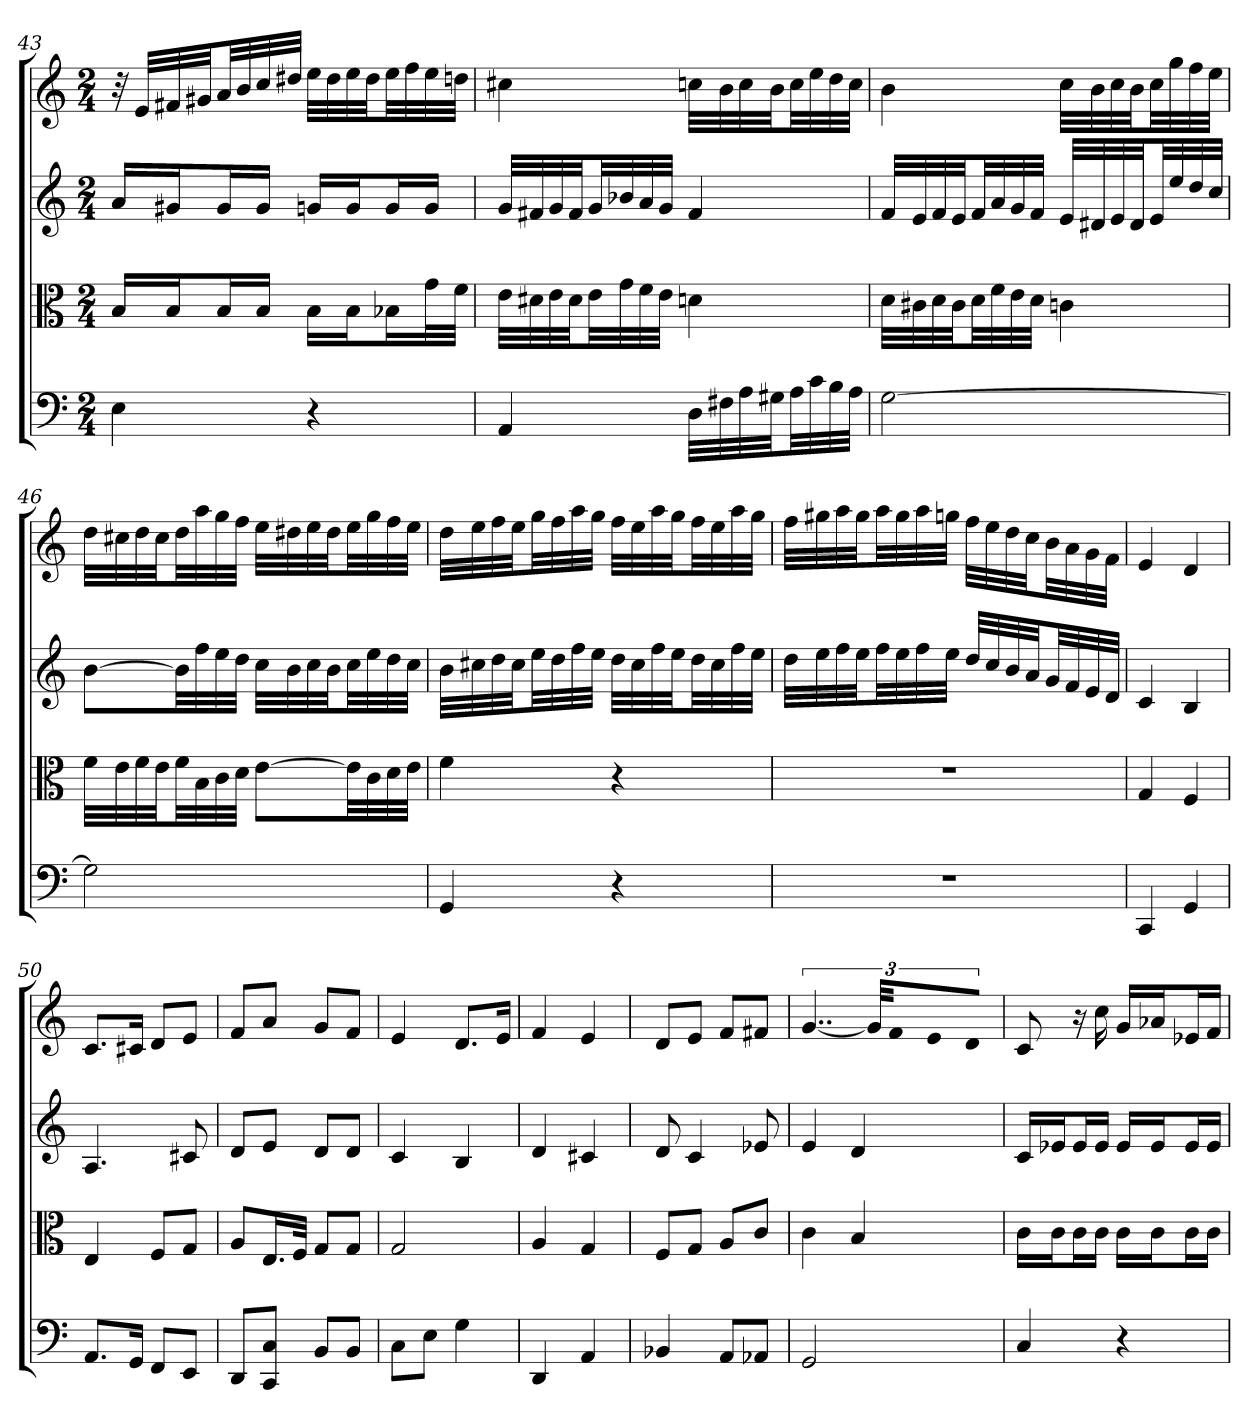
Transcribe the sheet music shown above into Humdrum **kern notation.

**kern	**kern	**kern	**kern
*part4	*part3	*part2	*part1
*staff4	*staff3	*staff2	*staff1
*clefF4	*clefC3	*	*
*k[]	*k[]	*k[]	*k[]
*C:	*C:	*C:	*C:
*M2/4	*M2/4	*M2/4	*M2/4
=43	=43	=43	=43
4E	16B/LL	16aLL	32r
.	.	.	32eLLL
.	16B/J	16g#XJ	32f#X
.	.	.	32g#XJJ
.	16B/L	16g#L	32aLL
.	.	.	32b
.	16B/JJ	16g#JJ	32cc
.	.	.	32dd#XJJJ
4r	16B\LL	16gnLL	32eeLLL
.	.	.	32dd#
.	16B\J	16gJ	32ee
.	.	.	32dd#JJ
.	16B-X\L	16gL	32eeLL
.	.	.	32ff
.	32g\L	16gJJ	32ee
.	32f\JJJ	.	32ddnJJJ
=44	=44	=44	=44
4AA	32e\LLL	32gLLL	4cc#X
.	32d#X\	32f#X	.
.	32e\	32g	.
.	32d#\JJ	32f#JJ	.
.	32e\LL	32gLL	.
.	32g\	32b-X	.
.	32f\	32a	.
.	32e\JJJ	32gJJJ	.
32D\LLL	4dn	4f#	32ccnLLL
32F#X\	.	.	32b
32A\	.	.	32cc
32G#X\JJ	.	.	32bJJ
32A\LL	.	.	32ccLL
32c\	.	.	32ee
32B\	.	.	32dd
32A\JJJ	.	.	32ccJJJ
=45	=45	=45	=45
[2G	32d\LLL	32fLLL	4b
.	32c#X\	32e	.
.	32d\	32f	.
.	32c#\JJ	32eJJ	.
.	32d\LL	32fLL	.
.	32f\	32a	.
.	32e\	32g	.
.	32d\JJJ	32fJJJ	.
.	4cn	32eLLL	32ccLLL
.	.	32d#X	32b
.	.	32e	32cc
.	.	32d#JJ	32bJJ
.	.	32eLL	32ccLL
.	.	32ee	32gg
.	.	32dd	32ff
.	.	32ccJJJ	32eeJJJ
=46	=46	=46	=46
2G]	32f\LLL	[8bL	32ddLLL
.	32e\	.	32cc#X
.	32f\	.	32dd
.	32e\JJ	.	32cc#JJ
.	32f\LL	32bLL]	32ddLL
.	32B\	32ff	32aa
.	32c\	32ee	32gg
.	32d\JJJ	32ddJJJ	32ffJJJ
.	[8e\L	32ccLLL	32eeLLL
.	.	32b	32dd#X
.	.	32cc	32ee
.	.	32bJJ	32dd#JJ
.	32e\LL]	32ccLL	32eeLL
.	32c\	32ee	32gg
.	32d\	32dd	32ff
.	32e\JJJ	32ccJJJ	32eeJJJ
=47	=47	=47	=47
4GG	4f	32bLLL	32ddLLL
.	.	32cc#X	32ee
.	.	32dd	32ff
.	.	32cc#JJ	32eeJJ
.	.	32eeLL	32ggLL
.	.	32dd	32ff
.	.	32ff	32aa
.	.	32eeJJJ	32ggJJJ
4r	4r	32ddLLL	32ffLLL
.	.	32cc#	32ee
.	.	32ff	32aa
.	.	32eeJJ	32ggJJ
.	.	32ddLL	32ffLL
.	.	32cc#	32ee
.	.	32ff	32aa
.	.	32eeJJJ	32ggJJJ
=48	=48	=48	=48
2r	2r	32ddLLL	32ffLLL
.	.	32ee	32gg#X
.	.	32ff	32aa
.	.	32eeJJ	32gg#JJ
.	.	32ffLL	32aaLL
.	.	32ee	32gg#
.	.	32ff	32aa
.	.	32eeJJJ	32ggnJJJ
.	.	32ddLLL	32ffLLL
.	.	32cc	32ee
.	.	32b	32dd
.	.	32aJJ	32ccJJ
.	.	32gLL	32bLL
.	.	32f	32a
.	.	32e	32g
.	.	32dJJJ	32fJJJ
=49	=49	=49	=49
4CC	4G	4c	4e
4GG	4F	4B	4d
=50	=50	=50	=50
8.AA/L	4E	4.A	8.cL
16GG/Jk	.	.	16c#XJk
8FF/L	8F/L	.	8dL
8EE/J	8G/J	8c#X	8eJ
=51	=51	=51	=51
8DD/L	8A/L	8dL	8fL
8CC/ 8C/J	16.E/L	8eJ	8aJ
.	32F/JJk	.	.
8BB/L	8G/L	8dL	8gL
8BB/J	8G/J	8dJ	8fJ
=52	=52	=52	=52
8C\L	2G	4c	4e
8E\J	.	.	.
4G	.	4B	8.dL
.	.	.	16eJk
=53	=53	=53	=53
4DD	4A	4d	4f
4AA	4G	4c#X	4e
=54	=54	=54	=54
4BB-X	8F/L	8d	8dL
.	8G/J	4c	8eJ
8AA/L	8A/L	.	8fL
8AA-X/J	8c/J	8e-X	8f#XJ
=55	=55	=55	=55
2GG	4c	4e	[6..g
.	4B	4d	.
.	.	.	48gKLL]
.	.	.	16fJ
.	.	.	16eL
.	.	.	16dJJ
=56	=56	=56	=56
4C	16c\LL	16cLL	8c
.	16c\J	16e-XJ	.
.	16c\L	16e-L	16r
.	16c\JJ	16e-JJ	16cc
4r	16c\LL	16e-LL	16gLL
.	16c\J	16e-J	16a-XJ
.	16c\L	16e-L	16e-XL
.	16c\JJ	16e-JJ	16fJJ
=	=	=	=
*-	*-	*-	*-
